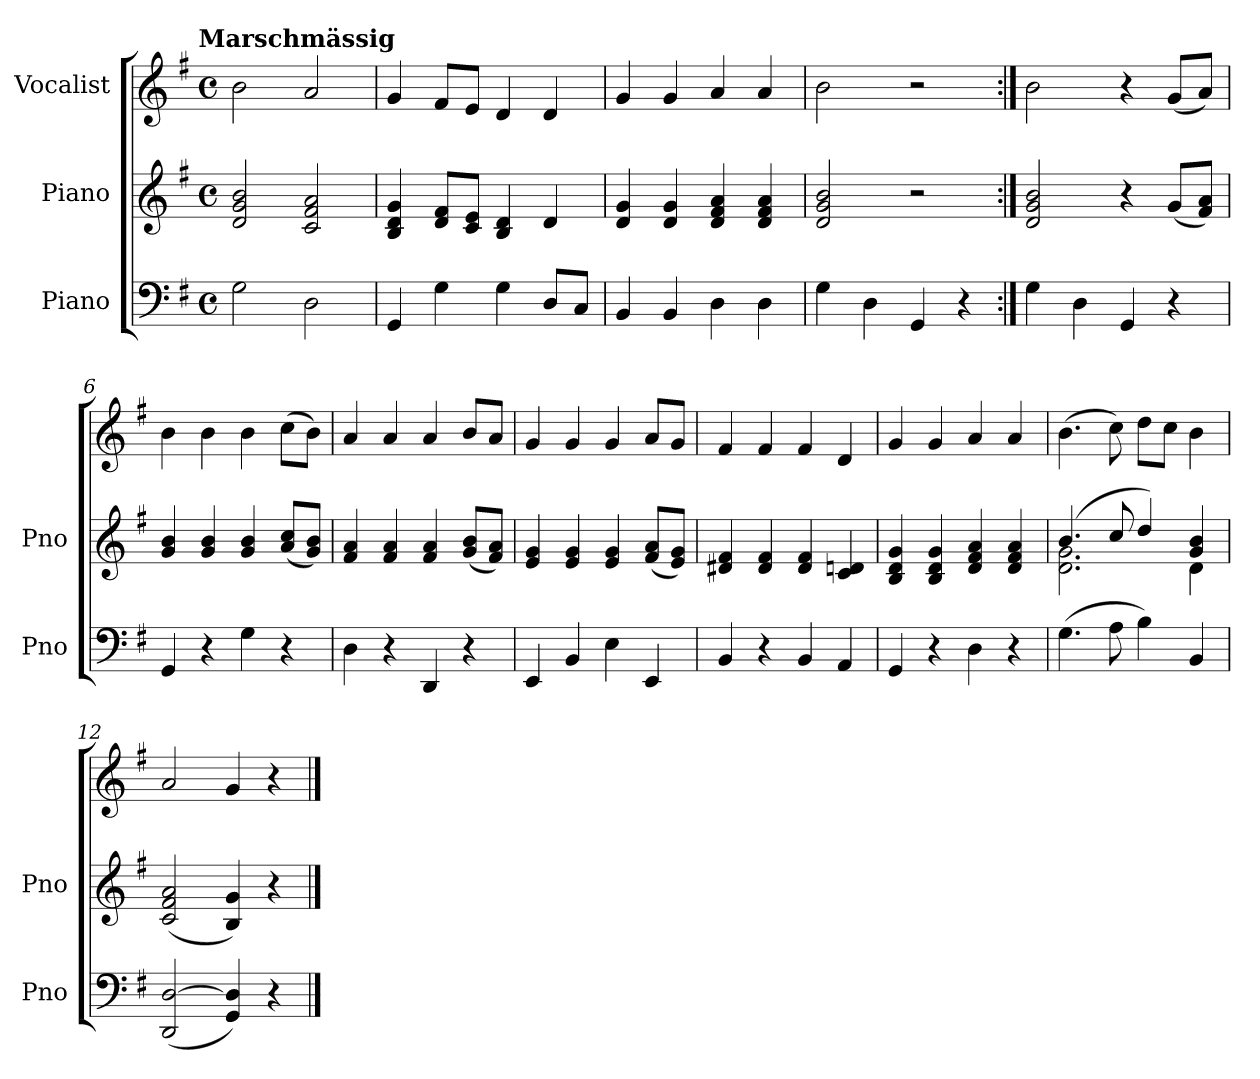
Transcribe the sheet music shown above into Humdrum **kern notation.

**kern	**kern	**kern
*part3	*part2	*part1
*staff3	*staff2	*staff1
*I"Piano	*I"Piano	*I"Vocalist
*I'Pno	*I'Pno	*
*clefF4	*clefG2	*clefG2
*k[f#]	*k[f#]	*k[f#]
*G:	*G:	*G:
!!LO:TX:omd:t=Marschmässig
*M4/4	*M4/4	*M4/4
*met(c)	*met(c)	*met(c)
*MM120	*MM120	*MM120
=1	=1	=1
2G	2d 2g 2b	2b
2D	2c 2f# 2a	2a
=2	=2	=2
4GG	4B 4d 4g	4g
4G	8d 8f#L	8f#L
.	8c 8eJ	8eJ
4G	4B 4d	4d
8DL	4d	4d
8CJ	.	.
=3	=3	=3
4BB	4d 4g	4g
4BB	4d 4g	4g
4D	4d 4f# 4a	4a
4D	4d 4f# 4a	4a
=4	=4	=4
4G	2d 2g 2b	2b
4D	.	.
4GG	2r	2r
4r	.	.
=5:|!	=5:|!	=5:|!
4G	2d 2g 2b	2b
4D	.	.
4GG	4r	4r
4r	(8gL	(8gL
.	8f# 8aJ)	8aJ)
=6	=6	=6
4GG	4g 4b	4b
4r	4g 4b	4b
4G	4g 4b	4b
4r	(8a 8ccL	(8ccL
.	8g 8bJ)	8bJ)
=7	=7	=7
4D	4f# 4a	4a
4r	4f# 4a	4a
4DD	4f# 4a	4a
4r	(8g 8bL	8bL
.	8f# 8aJ)	8aJ
=8	=8	=8
4EE	4e 4g	4g
4BB	4e 4g	4g
4E	4e 4g	4g
4EE	(8f# 8aL	8aL
.	8e 8gJ)	8gJ
=9	=9	=9
4BB	4d#X 4f#	4f#
4r	4d# 4f#	4f#
4BB	4d# 4f#	4f#
4AA	4c 4dn	4d
=10	=10	=10
4GG	4B 4d 4g	4g
4r	4B 4d 4g	4g
4D	4d 4f# 4a	4a
4r	4d 4f# 4a	4a
=11	=11	=11
*	*^	*
(4.G	(4.b	2.d 2.g	(4.b
8A	8cc	.	8cc)
4B)	4dd)	.	8ddL
.	.	.	8ccJ
4BB	4g 4b	4d	4b
*	*v	*v	*
=12	=12	=12
(2DD [2D	(2c 2f# 2a	2a
4GG 4D])	4B 4g)	4g
4r	4r	4r
==	==	==
*-	*-	*-
